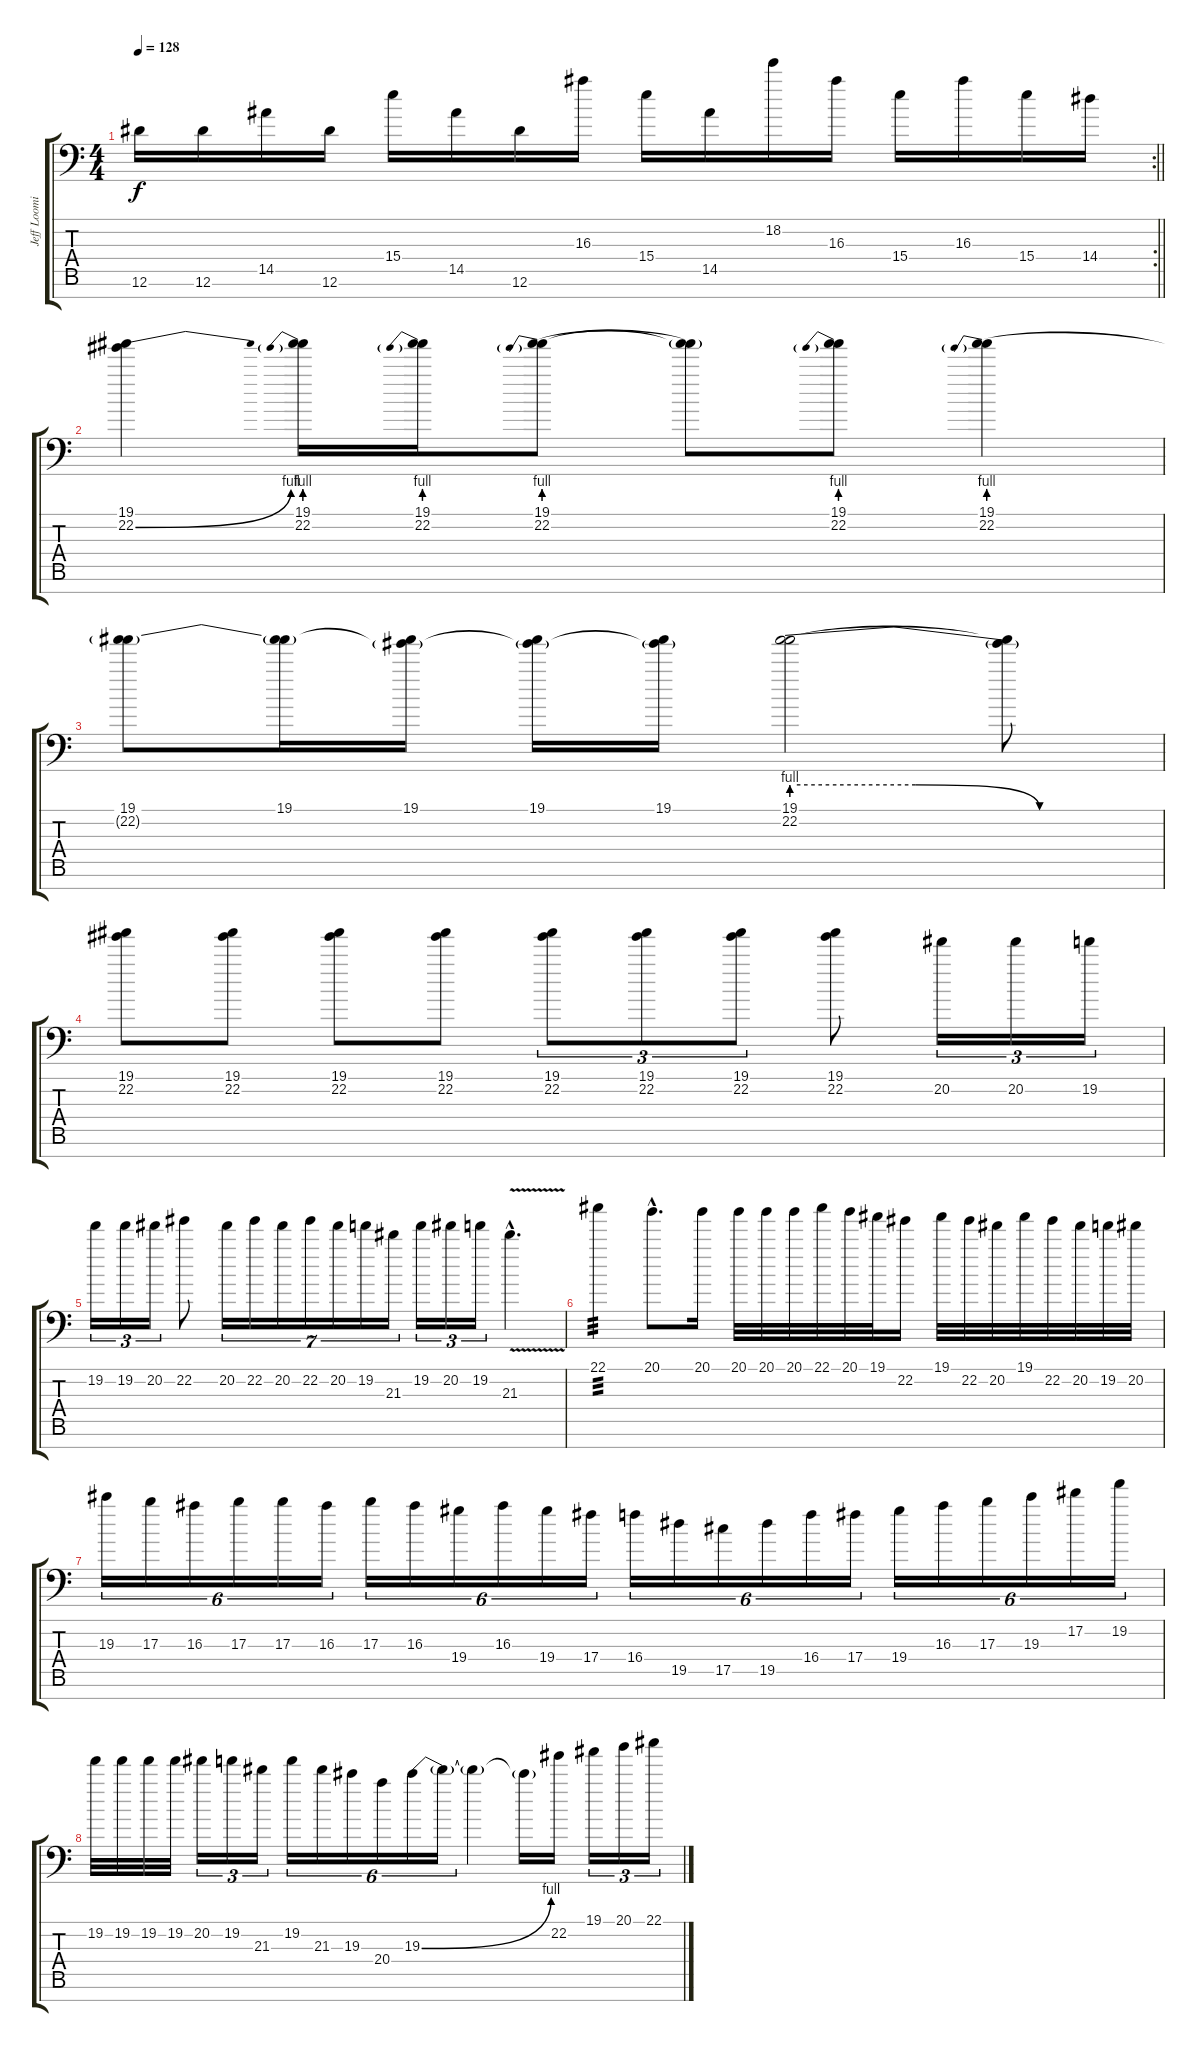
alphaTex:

\track ("Jeff Loomis Lead" "Jeff Loomi") {instrument distortionguitar}
\staff {score tabs}
\tuning (Eb4 Bb3 Gb3 Db3 Ab2 Eb2 Bb1) {hide}
\rc 2
\ts (4 4)
\tempo 128
\clef f4
\barLineRight lightlight
\ks c
12.6.16{dy f} 12.6.16 14.5.16 12.6.16 15.4.16 14.5.16 12.6.16 16.3.16 15.4.16 14.5.16 18.2.16 16.3.16 15.4.16 16.3.16 15.4.16 14.4.16 |
(19.1 22.2{be (bend 0 0 60 4)}).4 (19.1 22.2{be (prebend 0 4 60 4)}).16 (19.1 22.2{be (prebend 0 4 60 4)}).16 (19.1 22.2{be (prebend 0 4 60 4)}).8 (19.1{t} 22.2{t}).8 (19.1 22.2{be (prebend 0 4 60 4)}).8 (19.1 22.2{be (prebend 0 4 60 4)}).4 |
(19.1 22.2{t}).8 (19.1 22.2{t}).16 (19.1 22.2{t}).16 (19.1 22.2{t}).16 (19.1 22.2{t}).16 (19.1 22.2{be (custom 0 4 20 4 40 0 60 0)}).2 (19.1{t} 22.2{t}).8 |
(19.1 22.2).8 (19.1 22.2).8 (19.1 22.2).8 (19.1 22.2).8 (19.1 22.2).8{tu (3 2)} (19.1 22.2).8{tu (3 2)} (19.1 22.2).8{tu (3 2)} (19.1 22.2).8 20.2.16{tu (3 2)} 20.2.16{tu (3 2)} 19.2.16{tu (3 2)} |
19.2.16{tu (3 2)} 19.2.16{tu (3 2)} 20.2.16{tu (3 2)} 22.2.8 20.2.16{tu (7 4)} 22.2.16{tu (7 4)} 20.2.16{tu (7 4)} 22.2.16{tu (7 4)} 20.2.16{tu (7 4)} 19.2.16{tu (7 4)} 21.3.16{tu (7 4)} 19.2.16{tu (3 2)} 20.2.16{tu (3 2)} 19.2.16{tu (3 2)} 21.3{v hac}.4{d} |
22.1.4{tp 3} 20.1{hac}.8{d} 20.1.16 20.1.32 20.1.32 20.1.32 22.1.32 20.1.32 19.1.32 22.2.16 19.1.32 22.2.32 20.2.32 19.1.32 22.2.32 20.2.32 19.2.32 20.2.32 |
19.3.16{tu (6 4)} 17.3.16{tu (6 4)} 16.3.16{tu (6 4)} 17.3.16{tu (6 4)} 17.3.16{tu (6 4)} 16.3.16{tu (6 4)} 17.3.16{tu (6 4)} 16.3.16{tu (6 4)} 19.4.16{tu (6 4)} 16.3.16{tu (6 4)} 19.4.16{tu (6 4)} 17.4.16{tu (6 4)} 16.4.16{tu (6 4)} 19.5.16{tu (6 4)} 17.5.16{tu (6 4)} 19.5.16{tu (6 4)} 16.4.16{tu (6 4)} 17.4.16{tu (6 4)} 19.4.16{tu (6 4)} 16.3.16{tu (6 4)} 17.3.16{tu (6 4)} 19.3.16{tu (6 4)} 17.2.16{tu (6 4)} 19.2.16{tu (6 4)} |
19.2.32 19.2.32 19.2.32 19.2.32 20.2.16{tu (3 2)} 19.2.16{tu (3 2)} 21.3.16{tu (3 2)} 19.2.16{tu (6 4)} 21.3.16{tu (6 4)} 19.3.16{tu (6 4)} 20.4.16{tu (6 4)} 19.3{be (bend 0 0 60 4)}.16{tu (6 4)} 19.3{t}.16{tu (6 4)} 19.3{t}.4 19.3{t}.16 22.2.16 19.1.16{tu (3 2)} 20.1.16{tu (3 2)} 22.1.16{tu (3 2)}
